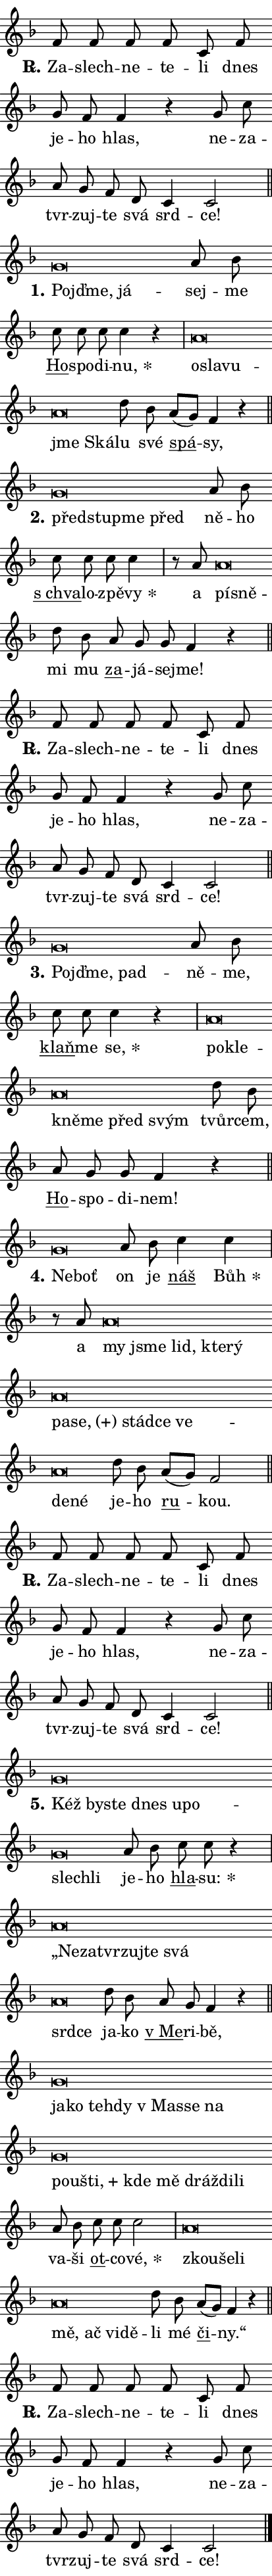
\version "2.22.1"
\header { tagline = "" }
\paper {
  indent = 0\cm
  top-margin = 0\cm
  right-margin = 0\cm
  bottom-margin = 0\cm
  left-margin = 0\cm
  paper-width = 7\cm
  page-breaking = #ly:one-page-breaking
  system-system-spacing.basic-distance = #11
  score-system-spacing.basic-distance = #11.3
  ragged-last = ##f
}


%% Author: Thomas Morley
%% https://lists.gnu.org/archive/html/lilypond-user/2020-05/msg00002.html
#(define (line-position grob)
"Returns position of @var[grob} in current system:
   @code{'start}, if at first time-step
   @code{'end}, if at last time-step
   @code{'middle} otherwise
"
  (let* ((col (ly:item-get-column grob))
         (ln (ly:grob-object col 'left-neighbor))
         (rn (ly:grob-object col 'right-neighbor))
         (col-to-check-left (if (ly:grob? ln) ln col))
         (col-to-check-right (if (ly:grob? rn) rn col))
         (break-dir-left
           (and
             (ly:grob-property col-to-check-left 'non-musical #f)
             (ly:item-break-dir col-to-check-left)))
         (break-dir-right
           (and
             (ly:grob-property col-to-check-right 'non-musical #f)
             (ly:item-break-dir col-to-check-right))))
        (cond ((eqv? 1 break-dir-left) 'start)
              ((eqv? -1 break-dir-right) 'end)
              (else 'middle))))

#(define (tranparent-at-line-position vctor)
  (lambda (grob)
  "Relying on @code{line-position} select the relevant enry from @var{vctor}.
Used to determine transparency,"
    (case (line-position grob)
      ((end) (not (vector-ref vctor 0)))
      ((middle) (not (vector-ref vctor 1)))
      ((start) (not (vector-ref vctor 2))))))

noteHeadBreakVisibility =
#(define-music-function (break-visibility)(vector?)
"Makes @code{NoteHead}s transparent relying on @var{break-visibility}"
#{
  \override NoteHead.transparent =
    #(tranparent-at-line-position break-visibility)
#})

#(define delete-ledgers-for-transparent-note-heads
  (lambda (grob)
    "Reads whether a @code{NoteHead} is transparent.
If so this @code{NoteHead} is removed from @code{'note-heads} from
@var{grob}, which is supposed to be @code{LedgerLineSpanner}.
As a result ledgers are not printed for this @code{NoteHead}"
    (let* ((nhds-array (ly:grob-object grob 'note-heads))
           (nhds-list
             (if (ly:grob-array? nhds-array)
                 (ly:grob-array->list nhds-array)
                 '()))
           ;; Relies on the transparent-property being done before
           ;; Staff.LedgerLineSpanner.after-line-breaking is executed.
           ;; This is fragile ...
           (to-keep
             (remove
               (lambda (nhd)
                 (ly:grob-property nhd 'transparent #f))
               nhds-list)))
      ;; TODO find a better method to iterate over grob-arrays, similiar
      ;; to filter/remove etc for lists
      ;; For now rebuilt from scratch
      (set! (ly:grob-object grob 'note-heads)  '())
      (for-each
        (lambda (nhd)
          (ly:pointer-group-interface::add-grob grob 'note-heads nhd))
        to-keep))))

hideNotes = {
  \noteHeadBreakVisibility #begin-of-line-visible
}
unHideNotes = {
  \noteHeadBreakVisibility #all-visible
}

% work-around for resetting accidentals
% https://lilypond.org/doc/v2.23/Documentation/notation/displaying-rhythms#unmetered-music
cadenzaMeasure = {
  \cadenzaOff
  \partial 1024 s1024
  \cadenzaOn
}

#(define-markup-command (accent layout props text) (markup?)
  "Underline accented syllable"
  (interpret-markup layout props
    #{\markup \override #'(offset . 4.3) \underline { #text }#}))

responsum = \markup \concat {
  "R" \hspace #-1.05 \path #0.1 #'((moveto 0 0.07) (lineto 0.9 0.8)) \hspace #0.05 "."
}

\layout {
    \context {
        \Staff
        \remove "Time_signature_engraver"
        \override LedgerLineSpanner.after-line-breaking = #delete-ledgers-for-transparent-note-heads
    }
    \context {
        \Voice {
            \override NoteHead.output-attributes = #'((class . "notehead"))
            \override Hairpin.height = #0.55
        }
    }
    \context {
        \Lyrics {
            \override StanzaNumber.output-attributes = #'((class . "stanzanumber"))
            \override LyricSpace.minimum-distance = #0.9
            \override LyricText.font-name = #"TeX Gyre Schola"
            \override LyricText.font-size = 1
            \override StanzaNumber.font-name = #"TeX Gyre Schola Bold"
            \override StanzaNumber.font-size = 1
        }
    }
}

% magnetic-lyrics.ily
%
%   written by
%     Jean Abou Samra <jean@abou-samra.fr>
%     Werner Lemberg <wl@gnu.org>
%
%   adapted by
%     Jiri Hon <jiri.hon@gmail.com>
%
% Version 2022-Apr-15

% https://www.mail-archive.com/lilypond-user@gnu.org/msg149350.html

#(define (Left_hyphen_pointer_engraver context)
   "Collect syllable-hyphen-syllable occurrences in lyrics and store
them in properties.  This engraver only looks to the left.  For
example, if the lyrics input is @code{foo -- bar}, it does the
following.

@itemize @bullet
@item
Set the @code{text} property of the @code{LyricHyphen} grob between
@q{foo} and @q{bar} to @code{foo}.

@item
Set the @code{left-hyphen} property of the @code{LyricText} grob with
text @q{foo} to the @code{LyricHyphen} grob between @q{foo} and
@q{bar}.
@end itemize

Use this auxiliary engraver in combination with the
@code{lyric-@/text::@/apply-@/magnetic-@/offset!} hook."
   (let ((hyphen #f)
         (text #f))
     (make-engraver
      (acknowledgers
       ((lyric-syllable-interface engraver grob source-engraver)
        (set! text grob)))
      (end-acknowledgers
       ((lyric-hyphen-interface engraver grob source-engraver)
        ;(when (not (grob::has-interface grob 'lyric-space-interface))
          (set! hyphen grob)));)
      ((stop-translation-timestep engraver)
       (when (and text hyphen)
         (ly:grob-set-object! text 'left-hyphen hyphen))
       (set! text #f)
       (set! hyphen #f)))))

#(define (lyric-text::apply-magnetic-offset! grob)
   "If the space between two syllables is less than the value in
property @code{LyricText@/.details@/.squash-threshold}, move the right
syllable to the left so that it gets concatenated with the left
syllable.

Use this function as a hook for
@code{LyricText@/.after-@/line-@/breaking} if the
@code{Left_@/hyphen_@/pointer_@/engraver} is active."
   (let ((hyphen (ly:grob-object grob 'left-hyphen #f)))
     (when hyphen
       (let ((left-text (ly:spanner-bound hyphen LEFT)))
         (when (grob::has-interface left-text 'lyric-syllable-interface)
           (let* ((common (ly:grob-common-refpoint grob left-text X))
                  (this-x-ext (ly:grob-extent grob common X))
                  (left-x-ext
                   (begin
                     ;; Trigger magnetism for left-text.
                     (ly:grob-property left-text 'after-line-breaking)
                     (ly:grob-extent left-text common X)))
                  ;; `delta` is the gap width between two syllables.
                  (delta (- (interval-start this-x-ext)
                            (interval-end left-x-ext)))
                  (details (ly:grob-property grob 'details))
                  (threshold (assoc-get 'squash-threshold details 0.2)))
             (when (< delta threshold)
               (let* (;; We have to manipulate the input text so that
                      ;; ligatures crossing syllable boundaries are not
                      ;; disabled.  For languages based on the Latin
                      ;; script this is essentially a beautification.
                      ;; However, for non-Western scripts it can be a
                      ;; necessity.
                      (lt (ly:grob-property left-text 'text))
                      (rt (ly:grob-property grob 'text))
                      (is-space (grob::has-interface hyphen 'lyric-space-interface))
                      (space (if is-space " " ""))
                      (space-markup (grob-interpret-markup grob " "))
                      (space-size (interval-length (ly:stencil-extent space-markup X)))
                      (extra-delta (if is-space space-size 0))
                      ;; Append new syllable.
                      (ltrt-space (if (and (string? lt) (string? rt))
                                (string-append lt space rt)
                                (make-concat-markup (list lt space rt))))
                      ;; Right-align `ltrt` to the right side.
                      (ltrt-space-markup (grob-interpret-markup
                               grob
                               (make-translate-markup
                                (cons (interval-length this-x-ext) 0)
                                (make-right-align-markup ltrt-space)))))
                 (begin
                   ;; Don't print `left-text`.
                   (ly:grob-set-property! left-text 'stencil #f)
                   ;; Set text and stencil (which holds all collected
                   ;; syllables so far) and shift it to the left.
                   (ly:grob-set-property! grob 'text ltrt-space)
                   (ly:grob-set-property! grob 'stencil ltrt-space-markup)
                   (ly:grob-translate-axis! grob (- (- delta extra-delta)) X))))))))))


#(define (lyric-hyphen::displace-bounds-first grob)
   ;; Make very sure this callback isn't triggered too early.
   (let ((left (ly:spanner-bound grob LEFT))
         (right (ly:spanner-bound grob RIGHT)))
     (ly:grob-property left 'after-line-breaking)
     (ly:grob-property right 'after-line-breaking)
     (ly:lyric-hyphen::print grob)))

squashThreshold = #0.4

\layout {
  \context {
    \Lyrics
    \consists #Left_hyphen_pointer_engraver
    \override LyricText.after-line-breaking =
      #lyric-text::apply-magnetic-offset!
    \override LyricHyphen.stencil = #lyric-hyphen::displace-bounds-first
    \override LyricText.details.squash-threshold = \squashThreshold
    \override LyricHyphen.minimum-distance = 0
    \override LyricHyphen.minimum-length = \squashThreshold
  }
}

squash = \override LyricText.details.squash-threshold = 9999
unSquash = \override LyricText.details.squash-threshold = \squashThreshold

left = \override LyricText.self-alignment-X = #LEFT
unLeft = \revert LyricText.self-alignment-X

starOffset = #(lambda (grob) 
                (let ((x_offset (ly:self-alignment-interface::aligned-on-x-parent grob)))
                  (if (= x_offset 0) 0 (+ x_offset 1.2))))

star = #(define-music-function (syllable)(string?)
"Append star separator at the end of a syllable"
#{
  \once \override LyricText.X-offset = #starOffset
  \lyricmode { \markup {
    #syllable
    \override #'((font-name . "TeX Gyre Schola Bold")) \hspace #0.2 \lower #0.65 \larger "*"
  } }
#})

starAccent = #(define-music-function (syllable)(string?)
"Append star separator at the end of a syllable and make accent"
#{
  \once \override LyricText.X-offset = #starOffset
  \lyricmode { \markup {
    \accent #syllable
    \override #'((font-name . "TeX Gyre Schola Bold")) \hspace #0.2 \lower #0.65 \larger "*"
  } }
#})

breath = #(define-music-function (syllable)(string?)
"Append breathing indicator at the end of a syllable"
#{
  \lyricmode { \markup { #syllable "+" } }
#})

optionalBreath = #(define-music-function (syllable)(string?)
"Append optional breathing indicator at the end of a syllable"
#{
  \lyricmode { \markup { #syllable "(+)" } }
#})


\score {
    <<
        \new Voice = "melody" { \cadenzaOn \key f \major \relative { f'8 f f f \bar "" c f \bar "" g f f4 r \bar "" g8 c \bar "" a g \bar "" f d \bar "" c4 c2 \cadenzaMeasure \bar "||" \break } }
        \new Lyrics \lyricsto "melody" { \lyricmode { \set stanza = \responsum
Za -- slech -- ne -- te -- li dnes je -- ho hlas, ne -- za -- tvr -- zuj -- te svá srd -- ce! } }
    >>
    \layout {}
}

\score {
    <<
        \new Voice = "melody" { \cadenzaOn \key f \major \relative { g'\breve*1/16 \hideNotes \breve*1/16 \breve*1/16 \bar "" \unHideNotes a8 bes \bar "" c c c c4 r \cadenzaMeasure \bar "|" a\breve*1/16 \hideNotes \breve*1/16 \bar "" \breve*1/16 \bar "" \breve*1/16 \breve*1/16 \bar "" \unHideNotes d8 bes \bar "" a[( g)] f4 r \cadenzaMeasure \bar "||" \break } }
        \new Lyrics \lyricsto "melody" { \lyricmode { \set stanza = "1."
\left Pojď -- \squash me, já -- \unLeft \unSquash sej -- me \markup \accent Ho -- spo -- di -- \star nu, \left o -- \squash sla -- vu -- jme Ská -- \unLeft \unSquash lu své \markup \accent spá -- sy, } }
    >>
    \layout {}
}

\score {
    <<
        \new Voice = "melody" { \cadenzaOn \key f \major \relative { g'\breve*1/16 \hideNotes \breve*1/16 \bar "" \breve*1/16 \breve*1/16 \bar "" \unHideNotes a8 bes \bar "" c c c c4 \cadenzaMeasure \bar "|" r8 a a\breve*1/16 \hideNotes \breve*1/16 \bar "" \unHideNotes d8 bes \bar "" a g g f4 r \cadenzaMeasure \bar "||" \break } }
        \new Lyrics \lyricsto "melody" { \lyricmode { \set stanza = "2."
\left před -- \squash stup -- me před \unLeft \unSquash ně -- ho \markup \accent "s chva" -- lo -- zpě -- \star vy a \left pí -- \squash sně -- \unLeft \unSquash mi mu \markup \accent za -- já -- sej -- me! } }
    >>
    \layout {}
}

\score {
    <<
        \new Voice = "melody" { \cadenzaOn \key f \major \relative { f'8 f f f \bar "" c f \bar "" g f f4 r \bar "" g8 c \bar "" a g \bar "" f d \bar "" c4 c2 \cadenzaMeasure \bar "||" \break } }
        \new Lyrics \lyricsto "melody" { \lyricmode { \set stanza = \responsum
Za -- slech -- ne -- te -- li dnes je -- ho hlas, ne -- za -- tvr -- zuj -- te svá srd -- ce! } }
    >>
    \layout {}
}

\score {
    <<
        \new Voice = "melody" { \cadenzaOn \key f \major \relative { g'\breve*1/16 \hideNotes \breve*1/16 \breve*1/16 \bar "" \unHideNotes a8 bes \bar "" c c c4 r \cadenzaMeasure \bar "|" a\breve*1/16 \hideNotes \breve*1/16 \bar "" \breve*1/16 \bar "" \breve*1/16 \bar "" \breve*1/16 \breve*1/16 \bar "" \unHideNotes d8 bes \bar "" a g g f4 r \cadenzaMeasure \bar "||" \break } }
        \new Lyrics \lyricsto "melody" { \lyricmode { \set stanza = "3."
\left Pojď -- \squash me, pad -- \unLeft \unSquash ně -- me, \markup \accent klaň -- me \star se, \left po -- \squash kle -- kně -- me před svým \unLeft \unSquash tvůr -- cem, \markup \accent Ho -- spo -- di -- nem! } }
    >>
    \layout {}
}

\score {
    <<
        \new Voice = "melody" { \cadenzaOn \key f \major \relative { g'\breve*1/16 \hideNotes \breve*1/16 \bar "" \unHideNotes a8 bes \bar "" c4 c \cadenzaMeasure \bar "|" r8 a a\breve*1/16 \hideNotes \breve*1/16 \bar "" \breve*1/16 \bar "" \breve*1/16 \bar "" \breve*1/16 \bar "" \breve*1/16 \bar "" \breve*1/16 \bar "" \breve*1/16 \bar "" \breve*1/16 \bar "" \breve*1/16 \bar "" \breve*1/16 \breve*1/16 \bar "" \unHideNotes d8 bes \bar "" a[( g)] f2 \cadenzaMeasure \bar "||" \break } }
        \new Lyrics \lyricsto "melody" { \lyricmode { \set stanza = "4."
\left Ne -- \squash boť \unLeft \unSquash on je \markup \accent náš \star Bůh a \left my \squash jsme lid, kte -- rý pa -- \optionalBreath se, stád -- ce ve -- de -- né \unLeft \unSquash je -- ho \markup \accent ru -- kou. } }
    >>
    \layout {}
}

\score {
    <<
        \new Voice = "melody" { \cadenzaOn \key f \major \relative { f'8 f f f \bar "" c f \bar "" g f f4 r \bar "" g8 c \bar "" a g \bar "" f d \bar "" c4 c2 \cadenzaMeasure \bar "||" \break } }
        \new Lyrics \lyricsto "melody" { \lyricmode { \set stanza = \responsum
Za -- slech -- ne -- te -- li dnes je -- ho hlas, ne -- za -- tvr -- zuj -- te svá srd -- ce! } }
    >>
    \layout {}
}

\score {
    <<
        \new Voice = "melody" { \cadenzaOn \key f \major \relative { g'\breve*1/16 \hideNotes \breve*1/16 \bar "" \breve*1/16 \bar "" \breve*1/16 \bar "" \breve*1/16 \bar "" \breve*1/16 \bar "" \breve*1/16 \breve*1/16 \bar "" \unHideNotes a8 bes \bar "" c c r4 \cadenzaMeasure \bar "|" a\breve*1/16 \hideNotes \breve*1/16 \bar "" \breve*1/16 \bar "" \breve*1/16 \bar "" \breve*1/16 \bar "" \breve*1/16 \bar "" \breve*1/16 \breve*1/16 \bar "" \unHideNotes d8 bes \bar "" a g f4 r \cadenzaMeasure \bar "||" \break } }
        \new Lyrics \lyricsto "melody" { \lyricmode { \set stanza = "5."
\left Kéž \squash by -- ste dnes u -- po -- slech -- li \unLeft \unSquash je -- ho \markup \accent hla -- \star su: \left „Ne -- \squash za -- tvr -- zuj -- te svá srd -- ce \unLeft \unSquash ja -- ko \markup \accent "v Me" -- ri -- bě, } }
    >>
    \layout {}
}

\score {
    <<
        \new Voice = "melody" { \cadenzaOn \key f \major \relative { g'\breve*1/16 \hideNotes \breve*1/16 \bar "" \breve*1/16 \bar "" \breve*1/16 \bar "" \breve*1/16 \bar "" \breve*1/16 \bar "" \breve*1/16 \bar "" \breve*1/16 \bar "" \breve*1/16 \bar "" \breve*1/16 \bar "" \breve*1/16 \bar "" \breve*1/16 \bar "" \breve*1/16 \breve*1/16 \bar "" \unHideNotes a8 bes \bar "" c c c2 \cadenzaMeasure \bar "|" a\breve*1/16 \hideNotes \breve*1/16 \bar "" \breve*1/16 \bar "" \breve*1/16 \bar "" \breve*1/16 \bar "" \breve*1/16 \breve*1/16 \bar "" \unHideNotes d8 bes \bar "" a[( g)] f4 r \cadenzaMeasure \bar "||" \break } }
        \new Lyrics \lyricsto "melody" { \lyricmode { \left ja -- \squash ko teh -- dy "v Ma" -- sse na pou -- \breath "šti," kde mě dráž -- di -- li \unLeft \unSquash va -- ši \markup \accent ot -- co -- \star vé, \left zkou -- \squash še -- li mě, ač vi -- dě -- \unLeft \unSquash li mé \markup \accent či -- ny.“ } }
    >>
    \layout {}
}

\score {
    <<
        \new Voice = "melody" { \cadenzaOn \key f \major \relative { f'8 f f f \bar "" c f \bar "" g f f4 r \bar "" g8 c \bar "" a g \bar "" f d \bar "" c4 c2 \cadenzaMeasure \bar "||" \break } \bar "|." }
        \new Lyrics \lyricsto "melody" { \lyricmode { \set stanza = \responsum
Za -- slech -- ne -- te -- li dnes je -- ho hlas, ne -- za -- tvr -- zuj -- te svá srd -- ce! } }
    >>
    \layout {}
}
